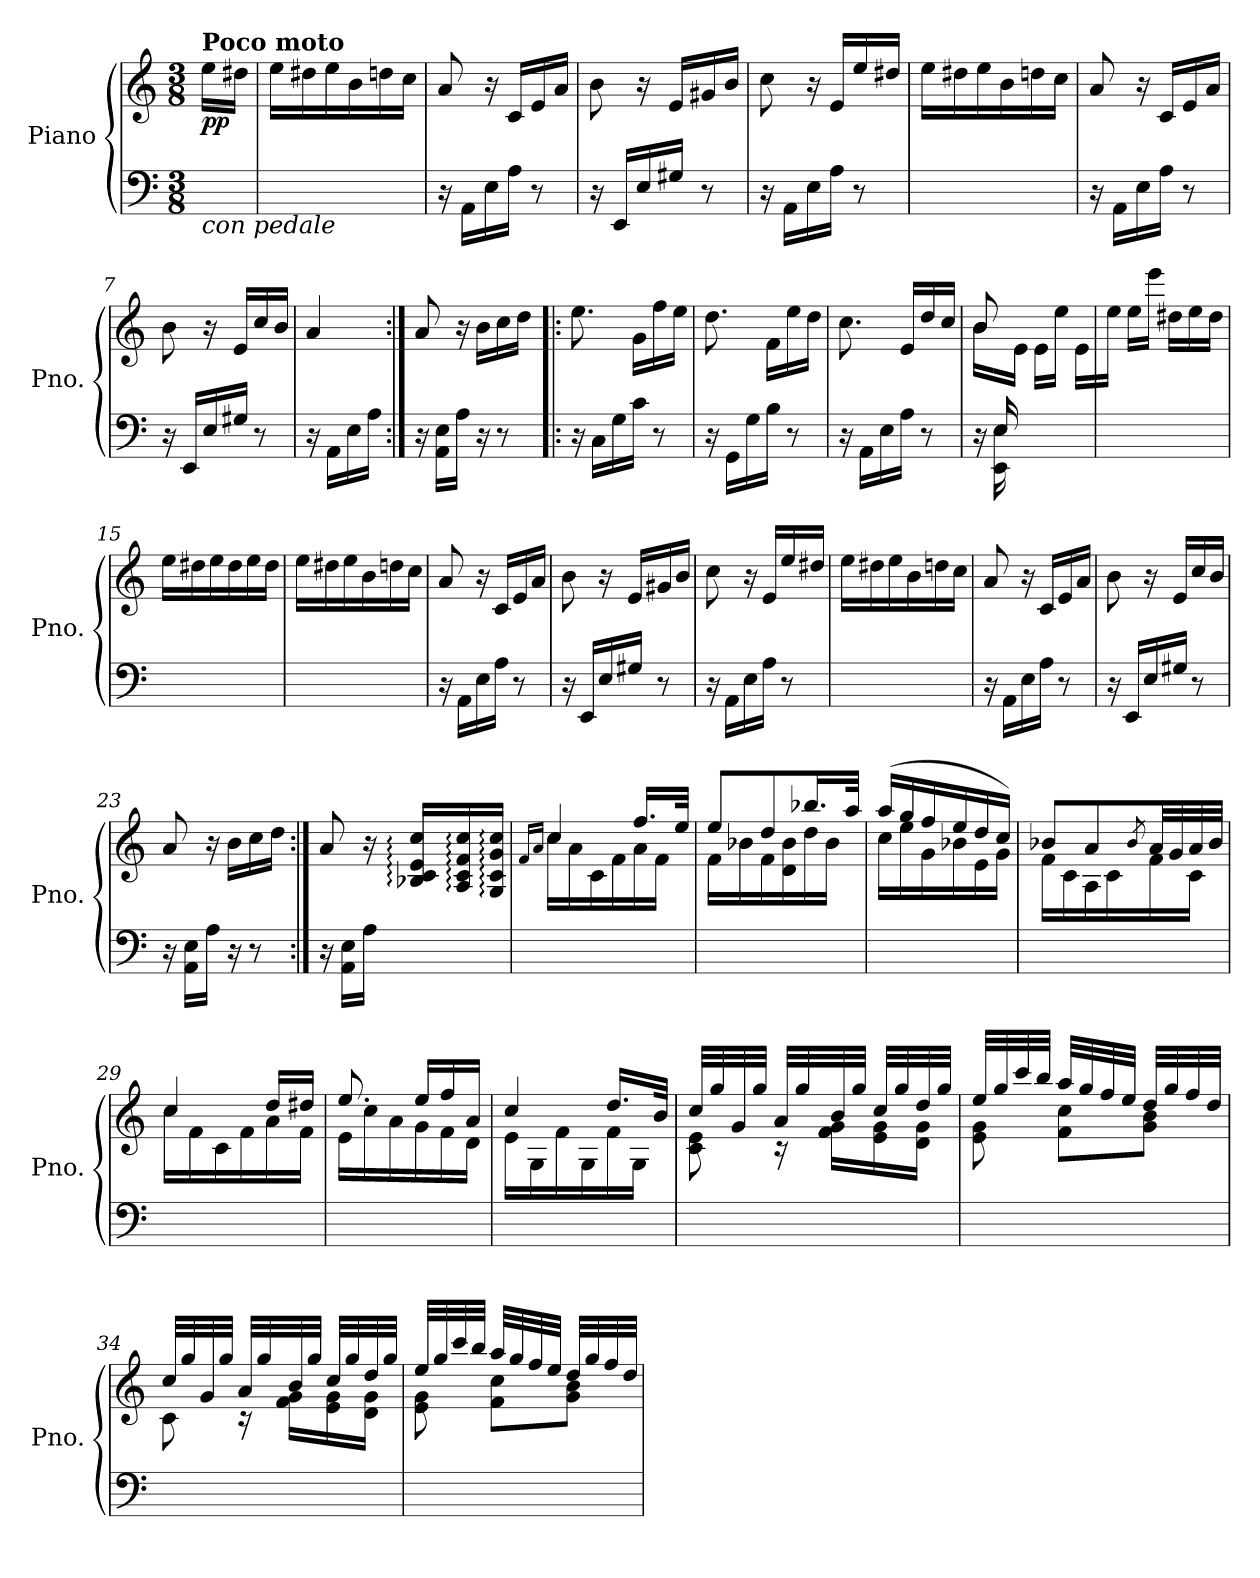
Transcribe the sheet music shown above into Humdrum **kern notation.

**kern	**kern	**dynam
*part1	*part1	*part1
*staff2	*staff1	*staff1/2
*I"Piano	*	*
*I'Pno.	*	*
*clefF4	*clefG2	*
*k[]	*k[]	*
*M3/8	*M3/8	*
=	=	=
!	!LO:TX:a:B:t=Poco moto	!
!LO:TX:b:i:t=con pedale	!	!
!	!	!LO:DY:b
8ryy	16ee\LL	pp
.	16dd#X\JJ	.
=1	=1	=1
4.ryy	16ee\LL	.
.	16dd#X\	.
.	16ee\	.
.	16b\	.
.	16ddn\	.
.	16cc\JJ	.
=2	=2	=2
16r	8a/	.
16AA\LL	.	.
16E\	16r	.
16A\JJ	16c/LL	.
8r	16e/	.
.	16a/JJ	.
=3	=3	=3
16r	8b\	.
16EE/LL	.	.
16E/	16r	.
16G#X/JJ	16e/LL	.
8r	16g#X/	.
.	16b/JJ	.
=4	=4	=4
16r	8cc\	.
16AA\LL	.	.
16E\	16r	.
16A\JJ	16e/LL	.
8r	16ee/	.
.	16dd#X/JJ	.
=5	=5	=5
4.ryy	16ee\LL	.
.	16dd#X\	.
.	16ee\	.
.	16b\	.
.	16ddn\	.
.	16cc\JJ	.
=6	=6	=6
16r	8a/	.
16AA\LL	.	.
16E\	16r	.
16A\JJ	16c/LL	.
8r	16e/	.
.	16a/JJ	.
!!LO:LB:g=z
=7	=7	=7
16r	8b\	.
16EE/LL	.	.
16E/	16r	.
16G#X/JJ	16e/LL	.
8r	16cc/	.
.	16b/JJ	.
=8	=8	=8
16r	4a/	.
16AA\LL	.	.
16E\	.	.
16A\JJ	.	.
=9:|!	=9:|!	=9:|!
16r	8a/	.
16AA\ 16E\LL	.	.
16A\JJ	16r	.
16r	16b\LL	.
8r	16cc\	.
.	16dd\JJ	.
=10!|:	=10!|:	=10!|:
16r	8.ee\	.
16C\LL	.	.
16G\	.	.
16c\JJ	16g\LL	.
8r	16ff\	.
.	16ee\JJ	.
=11	=11	=11
16r	8.dd\	.
16GG\LL	.	.
16G\	.	.
16B\JJ	16f\LL	.
8r	16ee\	.
.	16dd\JJ	.
=12	=12	=12
16r	8.cc\	.
16AA\LL	.	.
16E\	.	.
16A\JJ	16e/LL	.
8r	16dd/	.
.	16cc/JJ	.
=13	=13	=13
*^	*^	*
16ryy	16r	8b/	16b\LL	.
16E/	16EE\ 16E\	.	16ryy	.
4ryy	16ryy	16ryy	16e\JJ	.
.	16ryy	16ryy	16e\LL	.
.	8ryy	8ryy	16ee\JJ	.
.	.	.	16e\LL	.
*v	*v	*	*	*
=14	=14	=14	=14
4.ryy	16ryy	16ee\JJ	.
.	16ryy	16ee\LL	.
.	16ryy	16eee\JJ	.
.	16ryy	16dd#X\LL	.
.	16ryy	16ee\	.
.	16ryy	16dd#\JJ	.
*	*v	*v	*
!!LO:LB:g=z
=15	=15	=15
4.ryy	16ee\LL	.
.	16dd#X\	.
.	16ee\	.
.	16dd#\	.
.	16ee\	.
.	16dd#\JJ	.
=16	=16	=16
4.ryy	16ee\LL	.
.	16dd#X\	.
.	16ee\	.
.	16b\	.
.	16ddn\	.
.	16cc\JJ	.
=17	=17	=17
16r	8a/	.
16AA\LL	.	.
16E\	16r	.
16A\JJ	16c/LL	.
8r	16e/	.
.	16a/JJ	.
=18	=18	=18
16r	8b\	.
16EE/LL	.	.
16E/	16r	.
16G#X/JJ	16e/LL	.
8r	16g#X/	.
.	16b/JJ	.
=19	=19	=19
16r	8cc\	.
16AA\LL	.	.
16E\	16r	.
16A\JJ	16e/LL	.
8r	16ee/	.
.	16dd#X/JJ	.
!!LO:LB:g=z
=20	=20	=20
4.ryy	16ee\LL	.
.	16dd#X\	.
.	16ee\	.
.	16b\	.
.	16ddn\	.
.	16cc\JJ	.
=21	=21	=21
16r	8a/	.
16AA\LL	.	.
16E\	16r	.
16A\JJ	16c/LL	.
8r	16e/	.
.	16a/JJ	.
=22	=22	=22
16r	8b\	.
16EE/LL	.	.
16E/	16r	.
16G#X/JJ	16e/LL	.
8r	16cc/	.
.	16b/JJ	.
=23	=23	=23
16r	8a/	.
16AA\ 16E\LL	.	.
16A\JJ	16r	.
16r	16b\LL	.
8r	16cc\	.
.	16dd\JJ	.
=24:|!	=24:|!	=24:|!
16r	8a/	.
16AA\ 16E\LL	.	.
16A\JJ	16r	.
*	*MM40	*
16ryy	16B-X/: 16c/: 16e/: 16cc/:LL	.
8ryy	16A/: 16c/: 16f/: 16cc/:	.
.	16G/: 16c/: 16g/: 16cc/:JJ	.
!!LO:LB:g=z
=25	=25	=25
.	16qf/LL	.
.	16qa/JJ	.
*	*^	*
4.ryy	4cc/	16cc\LL	.
.	.	16a\	.
.	.	16c\	.
.	.	16f\	.
.	16.ff/LL	16a\	.
.	.	16f\JJ	.
.	32ee/JJk	.	.
=26	=26	=26	=26
4.ryy	8ee/L	16f\LL	.
.	.	16b-X\	.
.	8dd/	16f\	.
.	.	16d\ 16b-\	.
.	16.bb-X/L	16dd\	.
.	.	16b-\JJ	.
.	32aa/JJk	.	.
=27	=27	=27	=27
4.ryy	(>16aa/LL	16cc\LL	.
.	16gg/	16ee\	.
.	16ff/	16g\	.
.	16ee/	16b-X\	.
.	16dd/	16e\	.
.	16cc/JJ)	16g\JJ	.
=28	=28	=28	=28
4.ryy	8b-X/L	16f\LL	.
.	.	16c\	.
.	8a/	16A\	.
.	.	16c\	.
.	8qb-/	.	.
.	32a/LL	16f\	.
.	32g/	.	.
.	32a/	16c\JJ	.
.	32b-/JJJ	.	.
=29	=29	=29	=29
4.ryy	4cc/	16cc\LL	.
.	.	16f\	.
.	.	16c\	.
.	.	16f\	.
.	16dd/LL	16a\	.
.	16dd#X/JJ	16f\JJ	.
=30	=30	=30	=30
4.ryy	8.ee/	16e\LL	.
.	.	16cc\	.
.	.	16a\	.
.	16ee/LL	16g\	.
.	16ff/	16f\	.
.	16a/JJ	16d\JJ	.
!!LO:LB:g=z	!!
=31	=31	=31	=31
4.ryy	4cc/	16e\LL	.
.	.	16G\	.
.	.	16f\	.
.	.	16G\	.
.	16.dd/LL	16f\	.
.	.	16G\JJ	.
.	32b/JJk	.	.
=32	=32	=32	=32
4.ryy	32cc/LLL	8c\ 8e\	.
.	32gg/	.	.
.	32g/	.	.
.	32gg/JJJ	.	.
.	32a/LLL	16r	.
.	32gg/	.	.
.	32b/	16f\ 16g\LL	.
.	32gg/JJJ	.	.
.	32cc/LLL	16e\ 16g\	.
.	32gg/	.	.
.	32dd/	16d\ 16g\JJ	.
.	32gg/JJJ	.	.
=33	=33	=33	=33
4.ryy	32ee/LLL	8e\ 8g\	.
.	32gg/	.	.
.	32ccc/	.	.
.	32bb/JJJ	.	.
.	32aa/LLL	8f\ 8cc\L	.
.	32gg/	.	.
.	32ff/	.	.
.	32ee/JJJ	.	.
.	32dd/LLL	8g\ 8b\J	.
.	32gg/	.	.
.	32ff/	.	.
.	32dd/JJJ	.	.
=34	=34	=34	=34
4.ryy	32cc/LLL	8c\	.
.	32gg/	.	.
.	32g/	.	.
.	32gg/JJJ	.	.
.	32a/LLL	16r	.
.	32gg/	.	.
.	32b/	16f\ 16g\LL	.
.	32gg/JJJ	.	.
.	32cc/LLL	16e\ 16g\	.
.	32gg/	.	.
.	32dd/	16d\ 16g\JJ	.
.	32gg/JJJ	.	.
!!LO:PB:g=z	!!
=35	=35	=35	=35
4.ryy	32ee/LLL	8e\ 8g\	.
.	32gg/	.	.
.	32ccc/	.	.
.	32bb/JJJ	.	.
.	32aa/LLL	8f\ 8cc\L	.
.	32gg/	.	.
.	32ff/	.	.
.	32ee/JJJ	.	.
.	32dd/LLL	8g\ 8b\J	.
.	32gg/	.	.
.	32ff/	.	.
.	32dd/JJJ	.	.
*	*v	*v	*
=	=	=
*-	*-	*-
